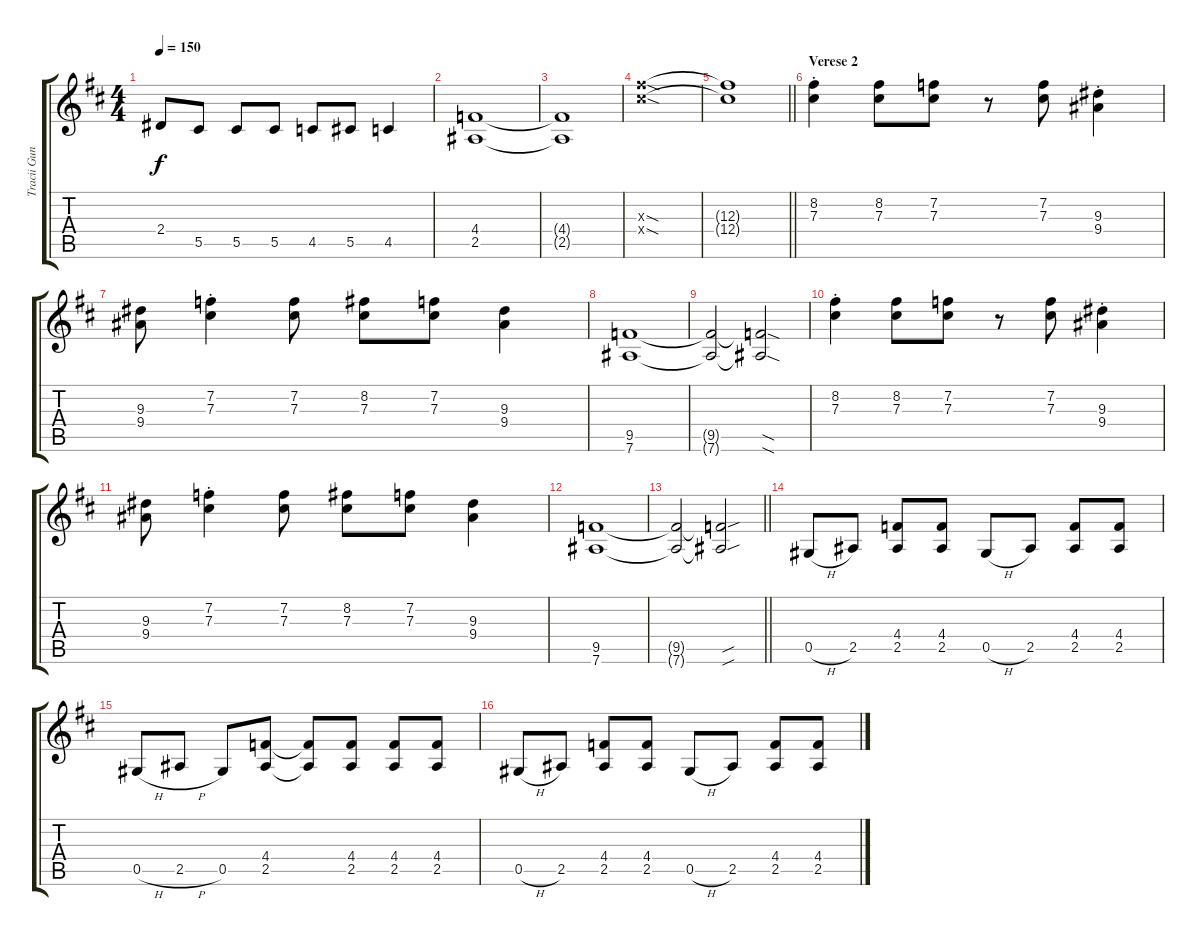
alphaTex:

\track ("Tracii Guns" "Tracii Gun") {instrument distortionguitar}
\staff {score tabs}
\tuning (Eb4 Bb3 Gb3 Db3 Ab2 Eb2) {hide}
\ts (4 4)
\tempo 150
\clef g2
\ks d
2.4.8{dy f} 5.5.8 5.5.8 5.5.8 4.5.8 5.5.8 4.5.4 |
(4.4 2.5).1 |
(4.4{t} 2.5{t}).1 |
(12.3{sod x} 12.4{sod x}).1 |
\barLineRight lightlight
(12.3{t} 12.4{t}).1 |
\section ("" "Verese 2")
(8.2{st} 7.3{st}).4 (8.2 7.3).8 (7.2 7.3).8 r.8 (7.2 7.3).8 (9.3{st} 9.4{st}).4 |
(9.3 9.4).8 (7.2{st} 7.3{st}).4 (7.2 7.3).8 (8.2 7.3).8 (7.2 7.3).8 (9.3 9.4).4 |
(9.5 7.6).1 |
(9.5{t} 7.6{t}).2 (9.5{sod t} 7.6{sod t}).2 |
(8.2{st} 7.3{st}).4 (8.2 7.3).8 (7.2 7.3).8 r.8 (7.2 7.3).8 (9.3{st} 9.4{st}).4 |
(9.3 9.4).8 (7.2{st} 7.3{st}).4 (7.2 7.3).8 (8.2 7.3).8 (7.2 7.3).8 (9.3 9.4).4 |
(9.5 7.6).1 |
\barLineRight lightlight
(9.5{t} 7.6{t}).2 (9.5{sou t} 7.6{sou t}).2 |
0.5{h}.8 2.5.8 (4.4 2.5).8 (4.4 2.5).8 0.5{h}.8 2.5.8 (4.4 2.5).8 (4.4 2.5).8 |
0.5{h}.8 2.5{h}.8 0.5.8 (4.4 2.5).8 (4.4{t} 2.5{t}).8 (4.4 2.5).8 (4.4 2.5).8 (4.4 2.5).8 |
0.5{h}.8 2.5.8 (4.4 2.5).8 (4.4 2.5).8 0.5{h}.8 2.5.8 (4.4 2.5).8 (4.4 2.5).8
